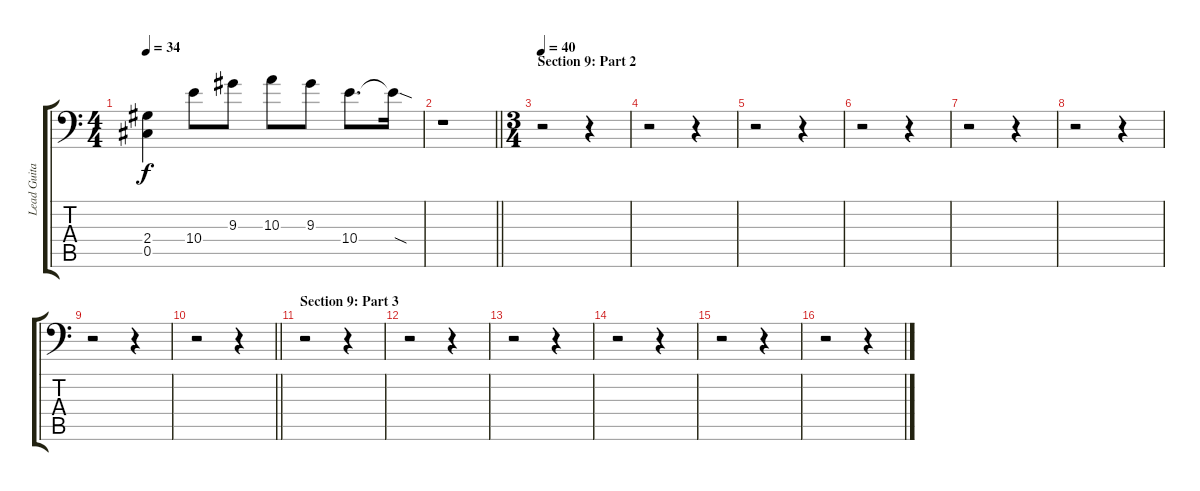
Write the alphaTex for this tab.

\track ("Lead Guitar 2 (Distortion)" "Lead Guita") {instrument overdrivenguitar}
\staff {score tabs}
\tuning (Ab3 Eb3 B2 Gb2 Db2 Ab1) {hide}
\ts (4 4)
\tempo 34
\clef f4
\ks c
(2.4 0.5).4{dy f} 10.4.8 9.3.8 10.3.8 9.3.8 10.4.8{d} 10.4{sod t}.16 |
\barLineRight lightlight
r.1 |
\ts (3 4)
\section ("" "Section 9: Part 2")
\tempo 40
r.2 r.4 |
r.2 r.4 |
r.2 r.4 |
r.2 r.4 |
r.2 r.4 |
r.2 r.4 |
r.2 r.4 |
\barLineRight lightlight
r.2 r.4 |
\section ("" "Section 9: Part 3")
r.2 r.4 |
r.2 r.4 |
r.2 r.4 |
r.2 r.4 |
r.2 r.4 |
r.2 r.4
